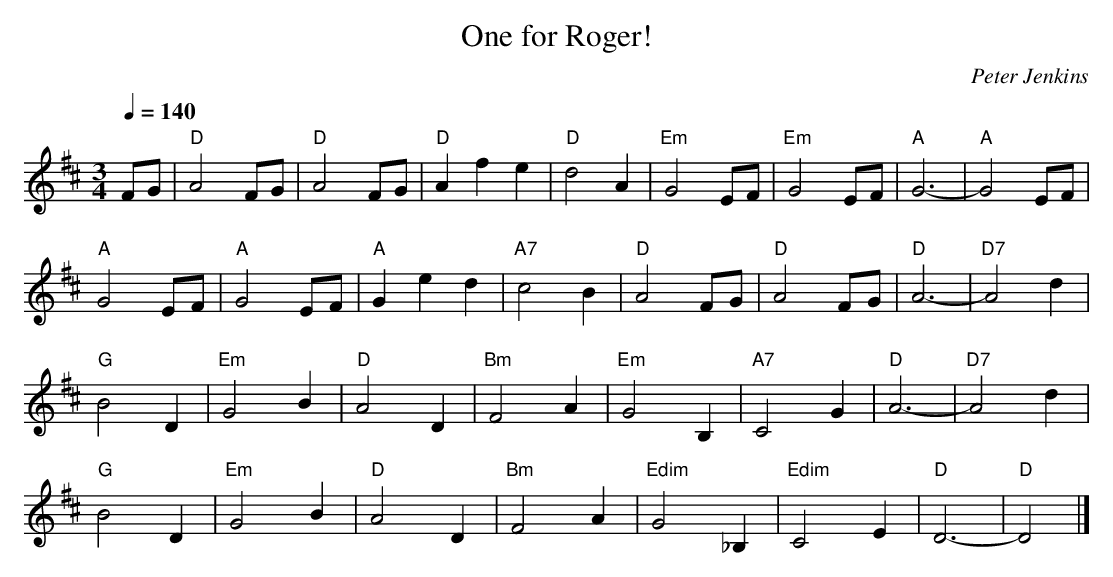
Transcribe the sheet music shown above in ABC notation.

X:1
T:One for Roger!
C:Peter Jenkins
L:1/8
M:3/4
Q:1/4=140
K:D
FG | "D"A4 FG | "D"A4 FG | "D"A2 f2 e2 | "D"d4 A2 | "Em"G4 EF | "Em"G4 EF | "A"G6- | "A"G4 EF | !
"A"G4 EF | "A"G4 EF | "A"G2 e2 d2 | "A7"c4 B2 | "D"A4 FG | "D"A4 FG | "D"A6- | "D7"A4 d2 | !
"G"B4 D2 | "Em"G4 B2 | "D"A4 D2 | "Bm"F4 A2 | "Em"G4 B,2 | "A7"C4 G2 | "D"A6- | "D7"A4 d2 | !
"G"B4 D2 | "Em"G4 B2 | "D"A4 D2 | "Bm"F4 A2 | "Edim"G4 _B,2 | "Edim"C4 E2 | "D"D6- | "D"D4 |]
